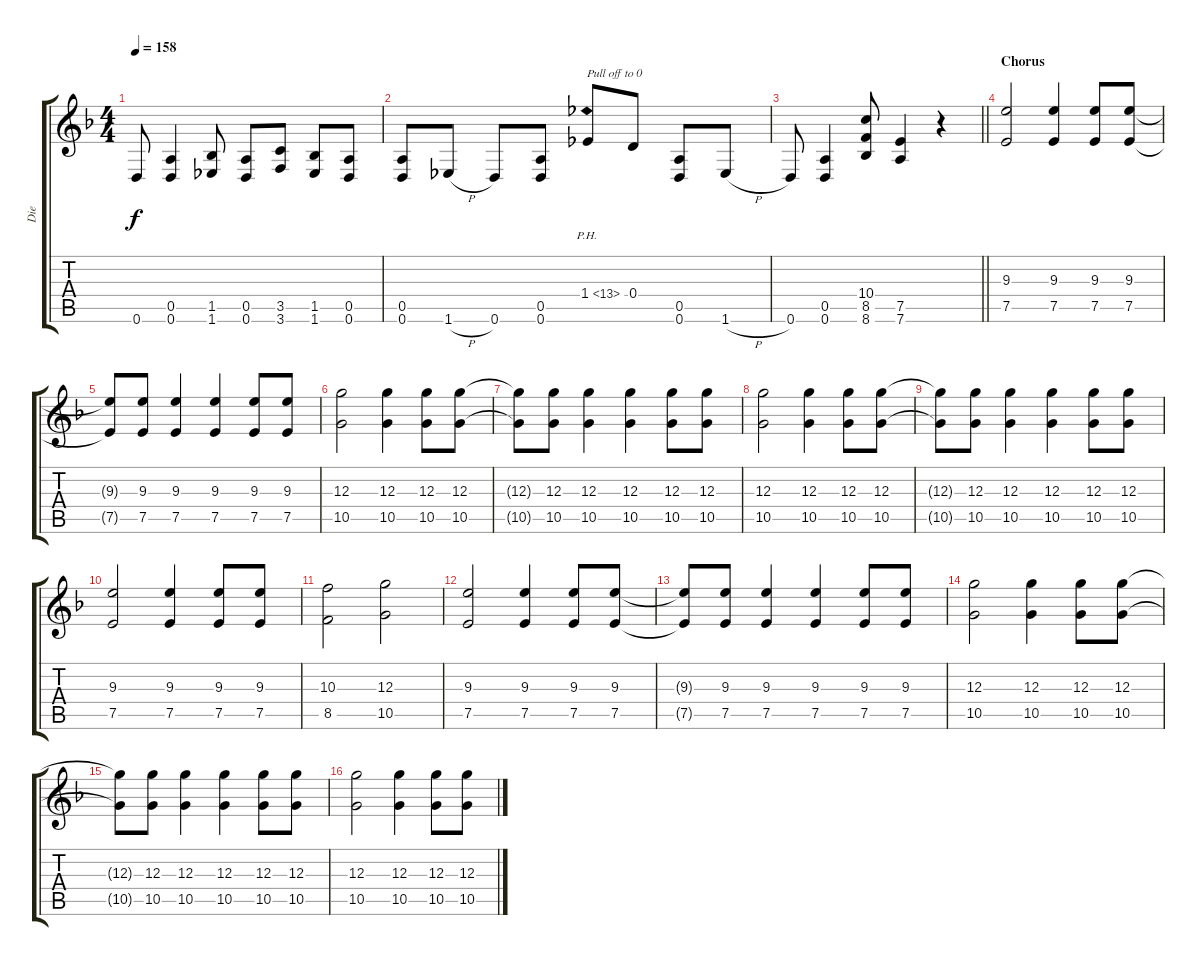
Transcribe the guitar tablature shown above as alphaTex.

\track ("Die" "Die") {instrument overdrivenguitar}
\staff {score tabs}
\tuning (E4 B3 G3 D3 A2 D2) {hide}
\ts (4 4)
\tempo 158
\clef g2
\ks f
0.6.8{dy f} (0.5 0.6).4 (1.5 1.6).8 (0.5 0.6).8 (3.5 3.6).8 (1.5 1.6).8 (0.5 0.6).8 |
(0.5 0.6).8 1.6{h}.8 0.6.8 (0.5 0.6).8 1.4{ph 12}.8{txt "Pull off to 0"} 0.4.8 (0.5 0.6).8 1.6{h}.8 |
\barLineRight lightlight
0.6.8 (0.5 0.6).4 (10.4 8.5 8.6).8 (7.5 7.6).4 r.4 |
\section ("" "Chorus")
(9.3 7.5).2 (9.3 7.5).4 (9.3 7.5).8 (9.3 7.5).8 |
(9.3{t} 7.5{t}).8 (9.3 7.5).8 (9.3 7.5).4 (9.3 7.5).4 (9.3 7.5).8 (9.3 7.5).8 |
(12.3 10.5).2 (12.3 10.5).4 (12.3 10.5).8 (12.3 10.5).8 |
(12.3{t} 10.5{t}).8 (12.3 10.5).8 (12.3 10.5).4 (12.3 10.5).4 (12.3 10.5).8 (12.3 10.5).8 |
(12.3 10.5).2 (12.3 10.5).4 (12.3 10.5).8 (12.3 10.5).8 |
(12.3{t} 10.5{t}).8 (12.3 10.5).8 (12.3 10.5).4 (12.3 10.5).4 (12.3 10.5).8 (12.3 10.5).8 |
(9.3 7.5).2 (9.3 7.5).4 (9.3 7.5).8 (9.3 7.5).8 |
(10.3 8.5).2 (12.3 10.5).2 |
(9.3 7.5).2 (9.3 7.5).4 (9.3 7.5).8 (9.3 7.5).8 |
(9.3{t} 7.5{t}).8 (9.3 7.5).8 (9.3 7.5).4 (9.3 7.5).4 (9.3 7.5).8 (9.3 7.5).8 |
(12.3 10.5).2 (12.3 10.5).4 (12.3 10.5).8 (12.3 10.5).8 |
(12.3{t} 10.5{t}).8 (12.3 10.5).8 (12.3 10.5).4 (12.3 10.5).4 (12.3 10.5).8 (12.3 10.5).8 |
(12.3 10.5).2 (12.3 10.5).4 (12.3 10.5).8 (12.3 10.5).8
